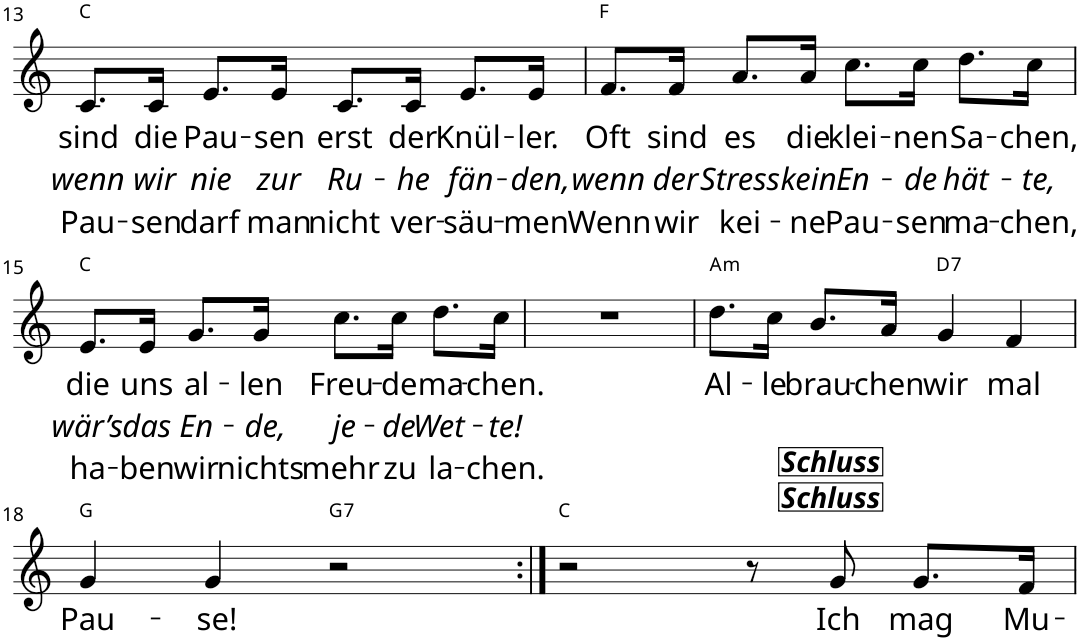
**kern	**text	**text	**text	**harte
*part1	*part1	*part1	*part1	*part1
*staff1	*staff1	*staff1	*staff1	*
*I"Piano	*	*	*	*
*I'Pno	*	*	*	*
!!LO:PB:g=z
*clefG2	*	*	*	*
*k[]	*	*	*	*
*M4/4	*	*	*	*
=13	=13	=13	=13	=13
!	!LO:LY:b	!LO:LY:b	!LO:LY:b	!
8.c/L	sind	wenn	Pau-	C:maj
!	!LO:LY:b	!LO:LY:b	!LO:LY:b	!
16c/Jk	die	-wir	-sen	.
!	!LO:LY:b	!LO:LY:b	!LO:LY:b	!
8.e/L	Pau-	nie	darf	.
!	!LO:LY:b	!LO:LY:b	!LO:LY:b	!
16e/Jk	-sen	zur	man	.
!	!LO:LY:b	!LO:LY:b	!LO:LY:b	!
8.c/L	erst	Ru-	nicht	.
!	!LO:LY:b	!LO:LY:b	!LO:LY:b	!
16c/Jk	der	-he	ver-	.
!	!LO:LY:b	!LO:LY:b	!LO:LY:b	!
8.e/L	Knül-	fän-	-säu-	.
!	!LO:LY:b	!LO:LY:b	!LO:LY:b	!
16e/Jk	-ler.	-den,	-men	.
=14	=14	=14	=14	=14
!	!LO:LY:b	!LO:LY:b	!LO:LY:b	!
8.f/L	Oft	-wenn	Wenn	F:maj
!	!LO:LY:b	!LO:LY:b	!LO:LY:b	!
16f/Jk	sind	der	wir	.
!	!LO:LY:b	!LO:LY:b	!LO:LY:b	!
8.a/L	es	Stress	kei-	.
!	!LO:LY:b	!LO:LY:b	!LO:LY:b	!
16a/Jk	die	kein	-ne	.
!	!LO:LY:b	!LO:LY:b	!LO:LY:b	!
8.cc\L	klei-	En-	Pau-	.
!	!LO:LY:b	!LO:LY:b	!LO:LY:b	!
16cc\Jk	-nen	-de	-sen	.
!	!LO:LY:b	!LO:LY:b	!LO:LY:b	!
8.dd\L	Sa-	hät-	ma-	.
!	!LO:LY:b	!LO:LY:b	!LO:LY:b	!
16cc\Jk	-chen,	-te,	-chen,	.
!!LO:LB:g=z
=15	=15	=15	=15	=15
!	!LO:LY:b	!LO:LY:b	!LO:LY:b	!
8.e/L	die	wär’s	ha-	C:maj
!	!LO:LY:b	!LO:LY:b	!LO:LY:b	!
16e/Jk	uns	das	-ben	.
!	!LO:LY:b	!LO:LY:b	!LO:LY:b	!
8.g/L	al-	En-	wir	.
!	!LO:LY:b	!LO:LY:b	!LO:LY:b	!
16g/Jk	-len	-de,	nichts	.
!	!LO:LY:b	!LO:LY:b	!LO:LY:b	!
8.cc\L	Freu-	je-	mehr	.
!	!LO:LY:b	!LO:LY:b	!LO:LY:b	!
16cc\Jk	-de	-de	zu	.
!	!LO:LY:b	!LO:LY:b	!LO:LY:b	!
8.dd\L	ma-	Wet-	la-	.
!	!LO:LY:b	!LO:LY:b	!LO:LY:b	!
16cc\Jk	-chen.	-te!	-chen.	.
=16	=16	=16	=16	=16
1r	.	.	.	.
=17	=17	=17	=17	=17
!	!LO:LY:b	!	!	!LO:H:kt=m
8.dd\L	Al-	.	.	A:min
!	!LO:LY:b	!	!	!
16cc\Jk	-le	.	.	.
!	!LO:LY:b	!	!	!
8.b/L	brau-	.	.	.
!	!LO:LY:b	!	!	!
16a/Jk	-chen	.	.	.
!	!LO:LY:b	!	!	!LO:H:kt=7
4g/	wir	.	.	D:7
!	!LO:LY:b	!	!	!
4fn/	mal	.	.	.
!!LO:LB:g=z
=18	=18	=18	=18	=18
!	!LO:LY:b	!	!	!
4g/	Pau-	.	.	G:maj
!	!LO:LY:b	!	!	!
4g/	-se!	.	.	.
!	!	!	!	!LO:H:kt=7
2r	.	.	.	G:7
=19:|!	=19:|!	=19:|!	=19:|!	=19:|!
2r	.	.	.	C:maj
8r	.	.	.	.
!LO:TX:a:Bi:t=Schluss	!	!	!	!
!LO:TX:a:Bi:t=Schluss	!	!	!	!
!	!LO:LY:b	!	!	!
8g/	Ich	.	.	.
!	!LO:LY:b	!	!	!
8.g/L	mag	.	.	.
!	!LO:LY:b	!	!	!
16f/Jk	Mu-	.	.	.
=	=	=	=	=
*-	*-	*-	*-	*-
